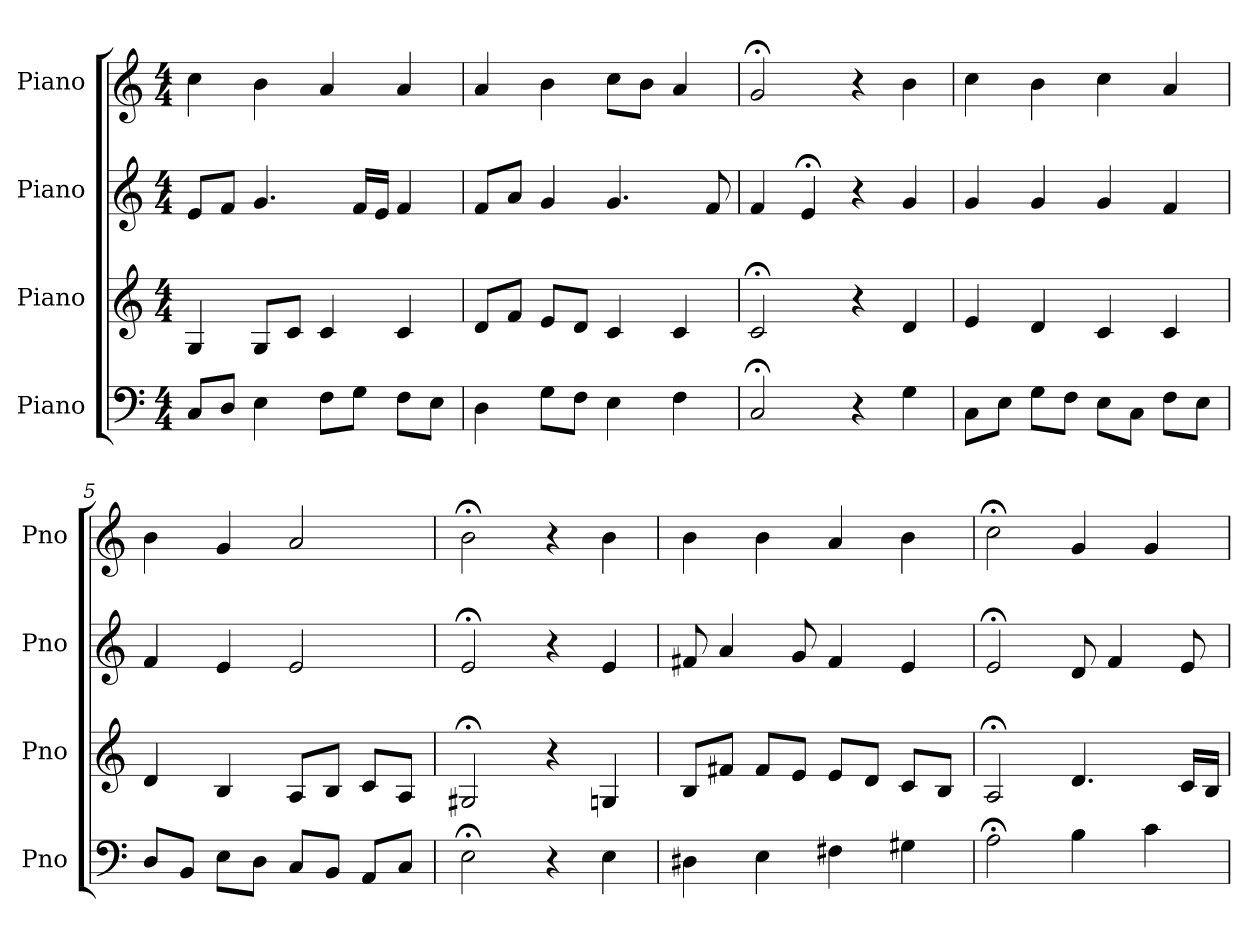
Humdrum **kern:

**kern	**kern	**kern	**kern
*part4	*part3	*part2	*part1
*staff4	*staff3	*staff2	*staff1
*I"Piano	*I"Piano	*I"Piano	*I"Piano
*I'Pno	*I'Pno	*I'Pno	*I'Pno
*clefF4	*clefG2	*clefG2	*clefG2
*k[]	*k[]	*k[]	*k[]
*M4/4	*M4/4	*M4/4	*M4/4
=1	=1	=1	=1
8C/L	4G/	8e/L	4cc\
8D/J	.	8f/J	.
4E\	8G/L	4.g/	4b\
.	8c/J	.	.
8F\L	4c/	.	4a/
8G\J	.	16f/LL	.
.	.	16e/JJ	.
8F\L	4c/	4f/	4a/
8E\J	.	.	.
=2	=2	=2	=2
4D\	8d/L	8f/L	4a/
.	8f/J	8a/J	.
8G\L	8e/L	4g/	4b\
8F\J	8d/J	.	.
4E\	4c/	4.g/	8cc\L
.	.	.	8b\J
4F\	4c/	.	4a/
.	.	8f/	.
=3	=3	=3	=3
2C;</	2c;</	4f/	2g;</
.	.	4e;</	.
4r	4r	4r	4r
4G\	4d/	4g/	4b\
=4	=4	=4	=4
8C\L	4e/	4g/	4cc\
8E\J	.	.	.
8G\L	4d/	4g/	4b\
8F\J	.	.	.
8E\L	4c/	4g/	4cc\
8C\J	.	.	.
8F\L	4c/	4f/	4a/
8E\J	.	.	.
=5	=5	=5	=5
8D/L	4d/	4f/	4b\
8BB/J	.	.	.
8E\L	4B/	4e/	4g/
8D\J	.	.	.
8C/L	8A/L	2e/	2a/
8BB/J	8B/J	.	.
8AA/L	8c/L	.	.
8C/J	8A/J	.	.
=6	=6	=6	=6
2E;<\	2G#X;</	2e;</	2b;<\
4r	4r	4r	4r
4E\	4Gn/	4e/	4b\
=7	=7	=7	=7
4D#X\	8B/L	8f#X/	4b\
.	8f#X/J	4a/	.
4E\	8f#/L	.	4b\
.	8e/J	8g/	.
4F#X\	8e/L	4f#/	4a/
.	8d/J	.	.
4G#X\	8c/L	4e/	4b\
.	8B/J	.	.
=8	=8	=8	=8
2A;<\	2A;</	2e;</	2cc;<\
4B\	4.d/	8d/	4g/
.	.	4f/	.
4c\	.	.	4g/
.	16c/LL	8e/	.
.	16B/JJ	.	.
=	=	=	=
*-	*-	*-	*-
